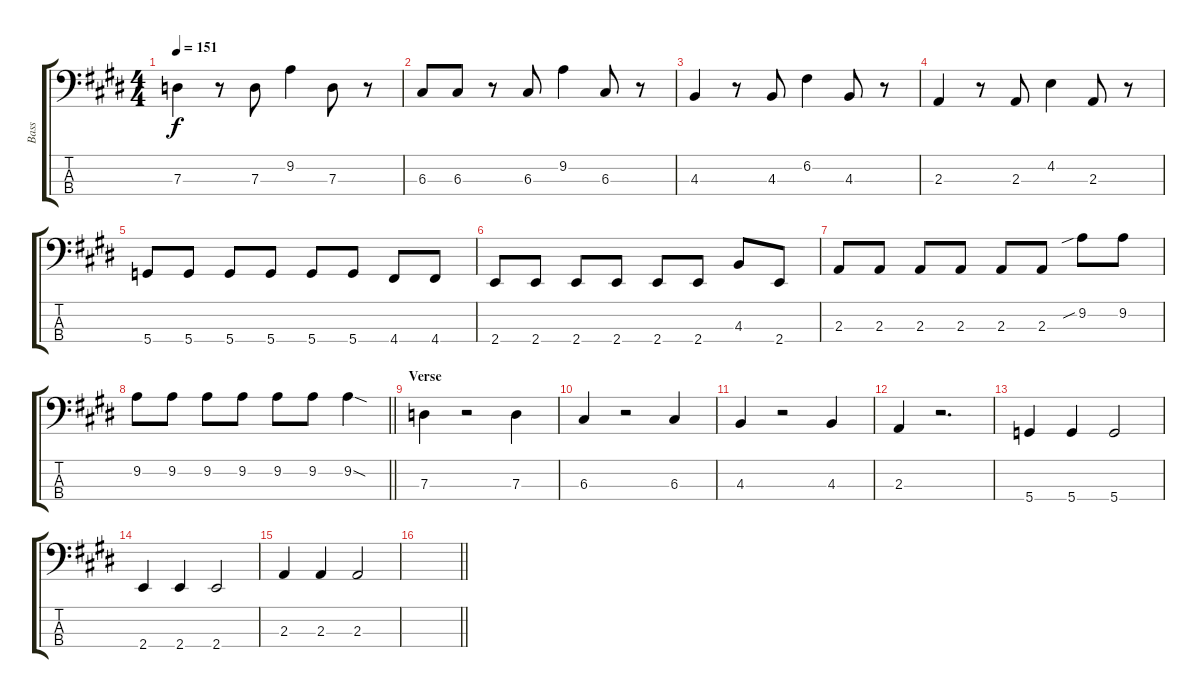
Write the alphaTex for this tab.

\track ("Bass" "Bass") {instrument electricbassfinger}
\staff {score tabs}
\tuning (F2 C2 G1 D1) {hide}
\ts (4 4)
\tempo 151
\clef f4
\ks e
7.3.4{dy f} r.8 7.3.8 9.2.4 7.3.8 r.8 |
6.3.8 6.3.8 r.8 6.3.8 9.2.4 6.3.8 r.8 |
4.3.4 r.8 4.3.8 6.2.4 4.3.8 r.8 |
2.3.4 r.8 2.3.8 4.2.4 2.3.8 r.8 |
5.4.8 5.4.8 5.4.8 5.4.8 5.4.8 5.4.8 4.4.8 4.4.8 |
2.4.8 2.4.8 2.4.8 2.4.8 2.4.8 2.4.8 4.3.8 2.4.8 |
2.3.8 2.3.8 2.3.8 2.3.8 2.3.8 2.3.8 9.2{sib}.8 9.2.8 |
\barLineRight lightlight
9.2.8 9.2.8 9.2.8 9.2.8 9.2.8 9.2.8 9.2{sod}.4 |
\section ("" "Verse")
7.3.4 r.2 7.3.4 |
6.3.4 r.2 6.3.4 |
4.3.4 r.2 4.3.4 |
2.3.4 r.2{d} |
5.4.4 5.4.4 5.4.2 |
2.4.4 2.4.4 2.4.2 |
2.3.4 2.3.4 2.3.2 |
\barLineRight lightlight
